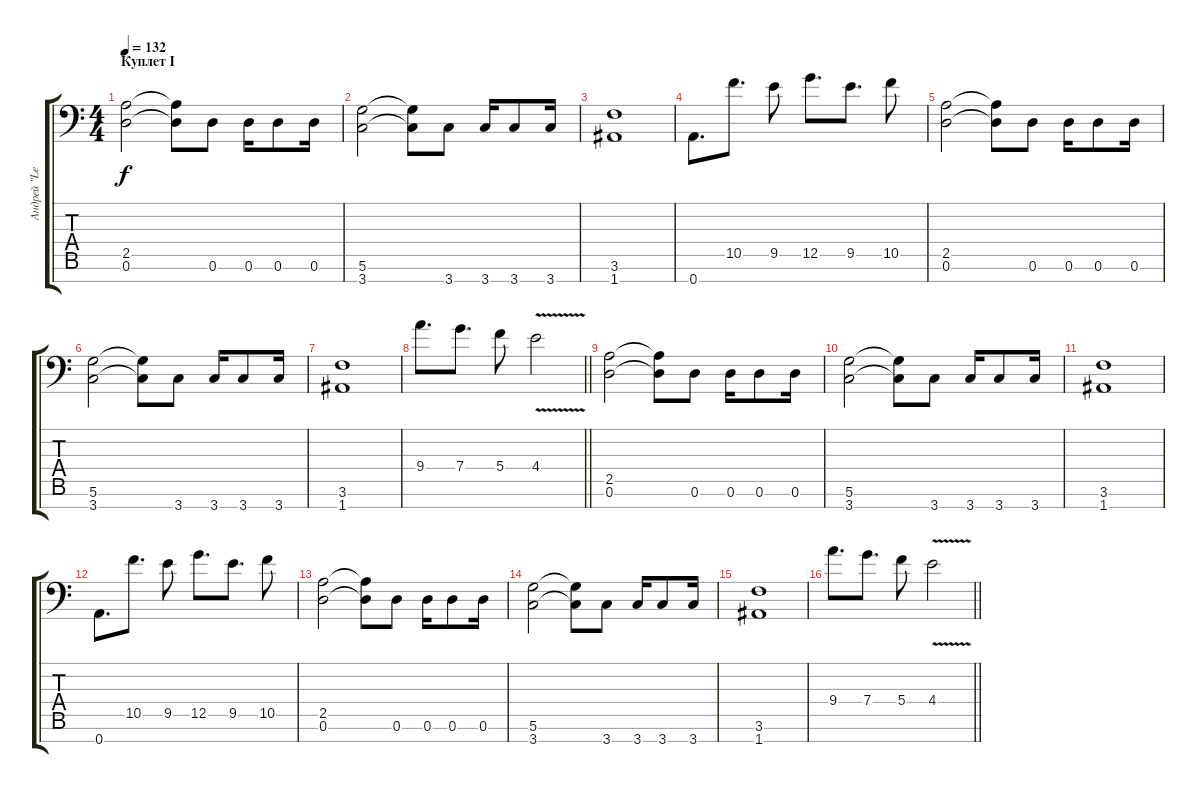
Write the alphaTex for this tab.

\track ("Андрей \"Leo\" Леонтьев" "Андрей \"Le") {instrument overdrivenguitar}
\staff {score tabs}
\tuning (D4 A3 F3 C3 G2 D2 A1) {hide}
\ts (4 4)
\section ("" "Куплет I")
\tempo 132
\clef f4
\ks c
(2.5 0.6).2{dy f} (2.5{t} 0.6{t}).8 0.6.8 0.6.16 0.6.8 0.6.16 |
(5.6 3.7).2 (5.6{t} 3.7{t}).8 3.7.8 3.7.16 3.7.8 3.7.16 |
(3.6 1.7).1 |
0.7.8{d} 10.5.8{d} 9.5.8 12.5.8{d} 9.5.8{d} 10.5.8 |
(2.5 0.6).2 (2.5{t} 0.6{t}).8 0.6.8 0.6.16 0.6.8 0.6.16 |
(5.6 3.7).2 (5.6{t} 3.7{t}).8 3.7.8 3.7.16 3.7.8 3.7.16 |
(3.6 1.7).1 |
\barLineRight lightlight
9.4.8{d} 7.4.8{d} 5.4.8 4.4{v}.2 |
(2.5 0.6).2 (2.5{t} 0.6{t}).8 0.6.8 0.6.16 0.6.8 0.6.16 |
(5.6 3.7).2 (5.6{t} 3.7{t}).8 3.7.8 3.7.16 3.7.8 3.7.16 |
(3.6 1.7).1 |
0.7.8{d} 10.5.8{d} 9.5.8 12.5.8{d} 9.5.8{d} 10.5.8 |
(2.5 0.6).2 (2.5{t} 0.6{t}).8 0.6.8 0.6.16 0.6.8 0.6.16 |
(5.6 3.7).2 (5.6{t} 3.7{t}).8 3.7.8 3.7.16 3.7.8 3.7.16 |
(3.6 1.7).1 |
\barLineRight lightlight
9.4.8{d} 7.4.8{d} 5.4.8 4.4{v}.2
